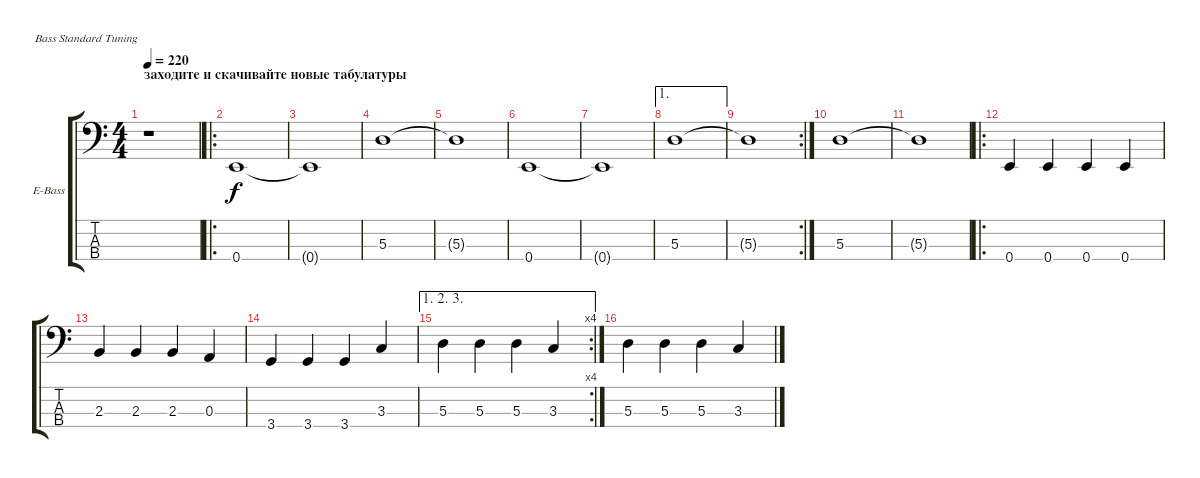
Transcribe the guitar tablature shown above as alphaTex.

\bracketExtendMode groupsimilarinstruments
\firstSystemTrackNameOrientation horizontal
\otherSystemsTrackNameOrientation horizontal
\track ("Бас гитара" "E-Bass") {instrument electricbassfinger}
\staff {score tabs}
\tuning (G2 D2 A1 E1)
\ts (4 4)
\section ("" "заходите и скачивайте новые табулатуры")
\tempo 220
\clef f4
\ks c
r.1{dy f instrument electricbassfinger} |
\ro
0.4.1 |
0.4{t}.1 |
5.3.1 |
5.3{t}.1 |
0.4.1 |
0.4{t}.1 |
\ae 1
5.3.1 |
\rc 2
5.3{t}.1 |
5.3.1 |
5.3{t}.1 |
\ro
0.4.4 0.4.4 0.4.4 0.4.4 |
2.3.4 2.3.4 2.3.4 0.3.4 |
3.4.4 3.4.4 3.4.4 3.3.4 |
\ae (1 2 3)
\rc 4
5.3.4 5.3.4 5.3.4 3.3.4 |
5.3.4 5.3.4 5.3.4 3.3.4
